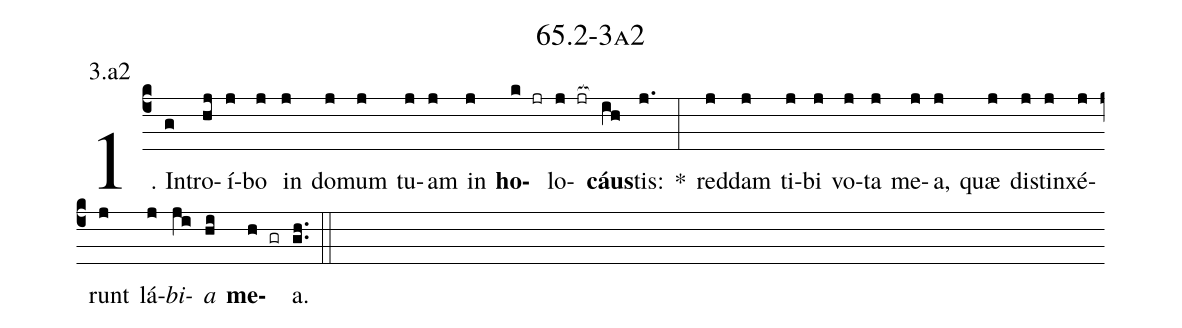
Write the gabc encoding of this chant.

name: 65.2-3a2;
annotation: 3.a2;
%%
(c4)1. In(g)tro(hj)í(j)bo(j) in(j) do(j)mum(j) tu(j)am(j) in(j) <b>ho</b>(k jr)lo(j jr[ocb:1{])<b>cáus</b>(ih[ocb:0}])tis:(j.) *(:) red(j)dam(j) ti(j)bi(j) vo(j)ta(j) me(j)a,(j) quæ(j) di(j)stin(j)xé(j)runt(j) lá(j)<i>bi</i>(ji)<i>a</i>(hi) <b>me</b>(h gr)a.(gh..) (::)


%E(j) u(j) o(ji) u(hi) a(h) e.(gh..) (::)
